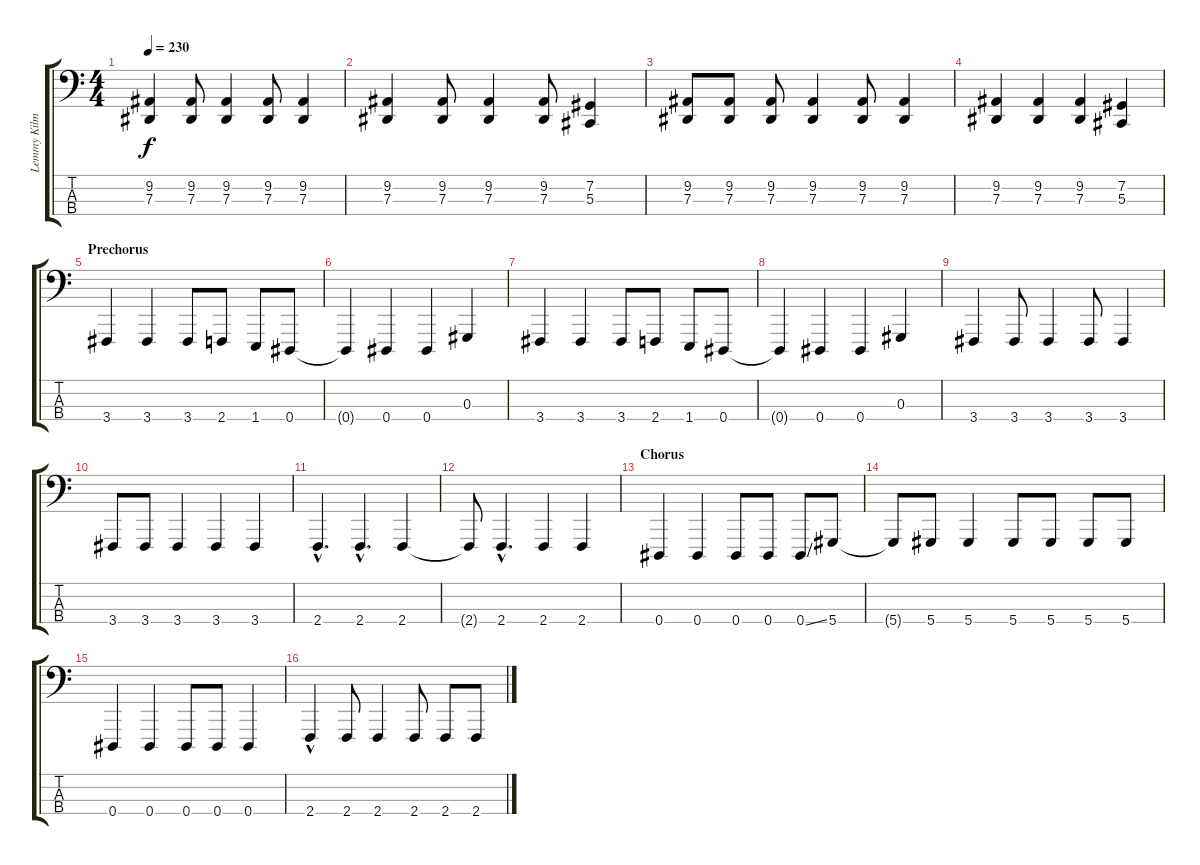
\track ("Lemmy Kilmister" "Lemmy Kilm") {instrument baritonesax}
\staff {score tabs}
\tuning (Gb2 Db2 Ab1 Eb1) {hide}
\ts (4 4)
\tempo 230
\clef f4
\ks c
(9.2 7.3).4{dy f} (9.2 7.3).8 (9.2 7.3).4 (9.2 7.3).8 (9.2 7.3).4 |
(9.2 7.3).4 (9.2 7.3).8 (9.2 7.3).4 (9.2 7.3).8 (7.2 5.3).4 |
(9.2 7.3).8 (9.2 7.3).8 (9.2 7.3).8 (9.2 7.3).4 (9.2 7.3).8 (9.2 7.3).4 |
(9.2 7.3).4 (9.2 7.3).4 (9.2 7.3).4 (7.2 5.3).4 |
\section ("" "Prechorus")
3.4.4 3.4.4 3.4.8 2.4.8 1.4.8 0.4.8 |
0.4{t}.4 0.4.4 0.4.4 0.3.4 |
3.4.4 3.4.4 3.4.8 2.4.8 1.4.8 0.4.8 |
0.4{t}.4 0.4.4 0.4.4 0.3.4 |
3.4.4 3.4.8 3.4.4 3.4.8 3.4.4 |
3.4.8 3.4.8 3.4.4 3.4.4 3.4.4 |
2.4{hac}.4{d} 2.4{hac}.4{d} 2.4.4 |
2.4{t}.8 2.4{hac}.4{d} 2.4.4 2.4.4 |
\section ("" "Chorus")
0.4.4 0.4.4 0.4.8 0.4.8 0.4{ss}.8 5.4.8 |
5.4{t}.8 5.4.8 5.4.4 5.4.8 5.4.8 5.4.8 5.4.8 |
0.4.4 0.4.4 0.4.8 0.4.8 0.4.4 |
2.4{hac}.4 2.4.8 2.4.4 2.4.8 2.4.8 2.4.8
